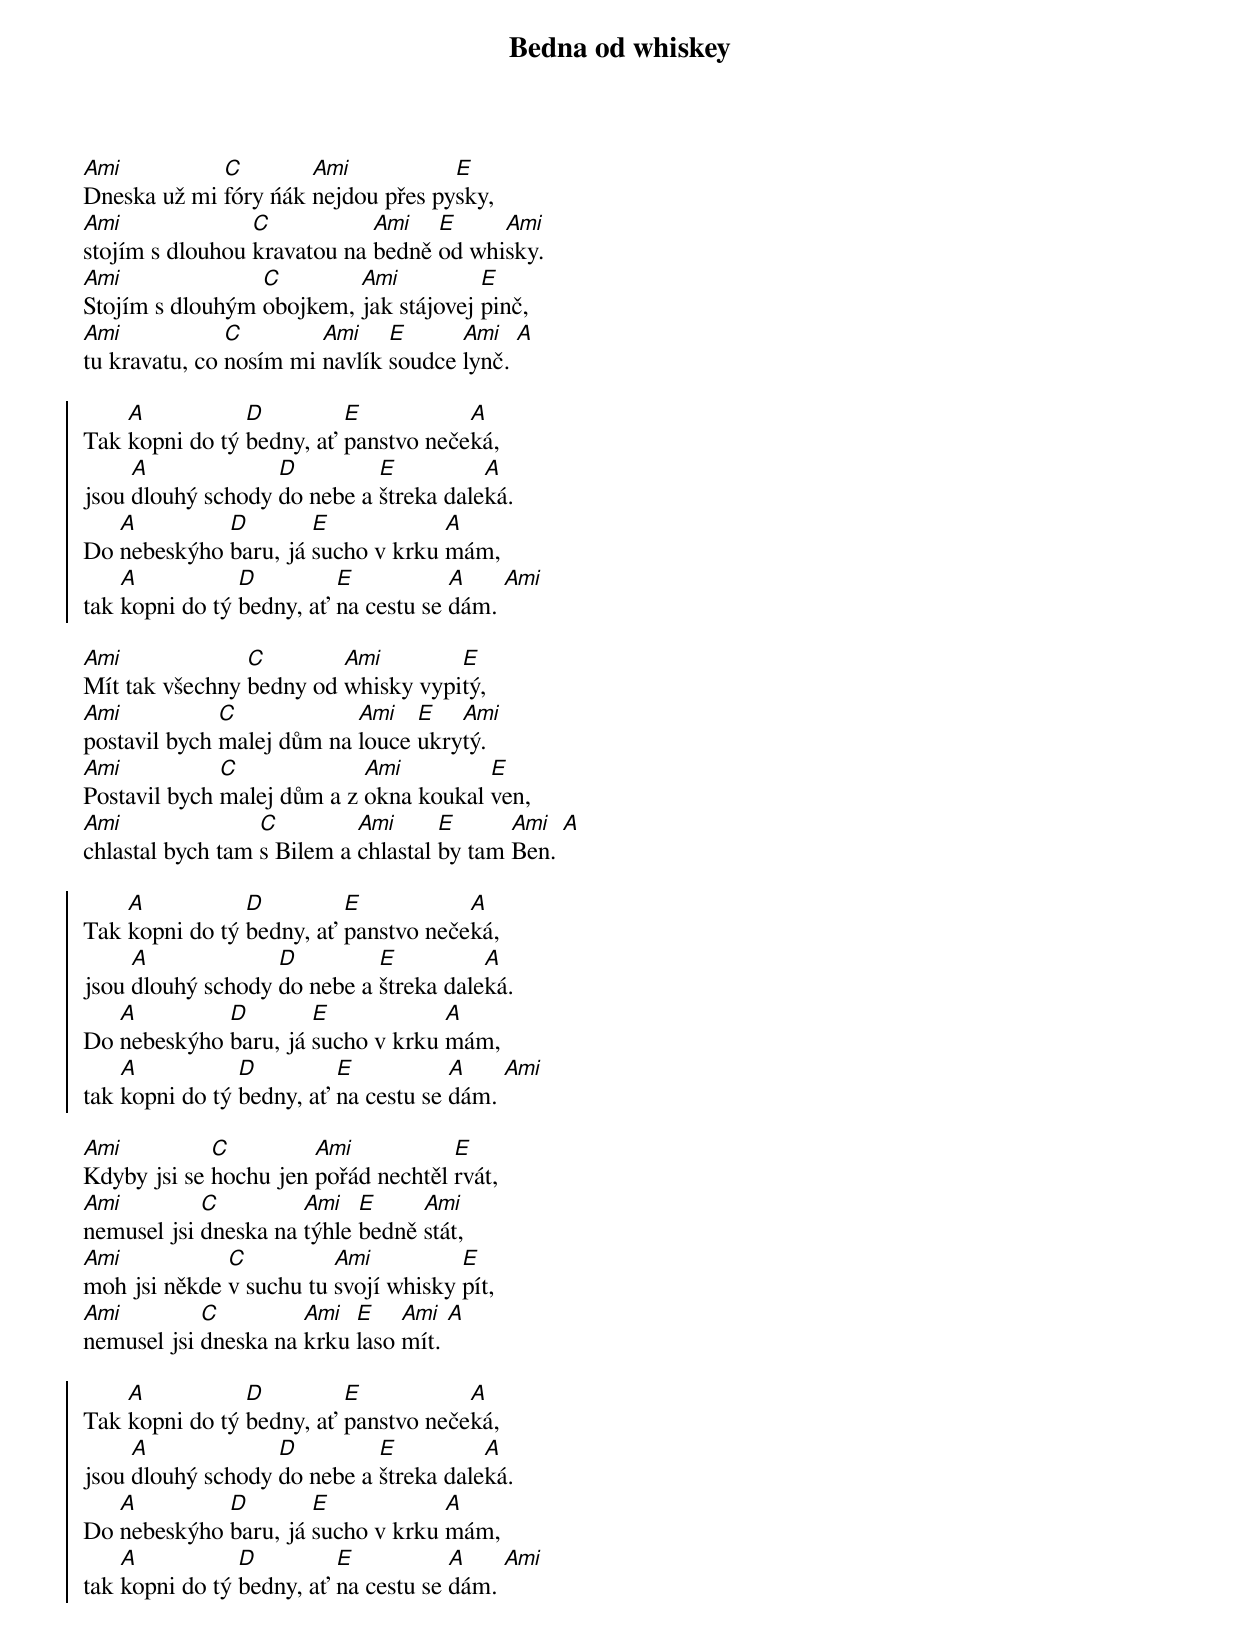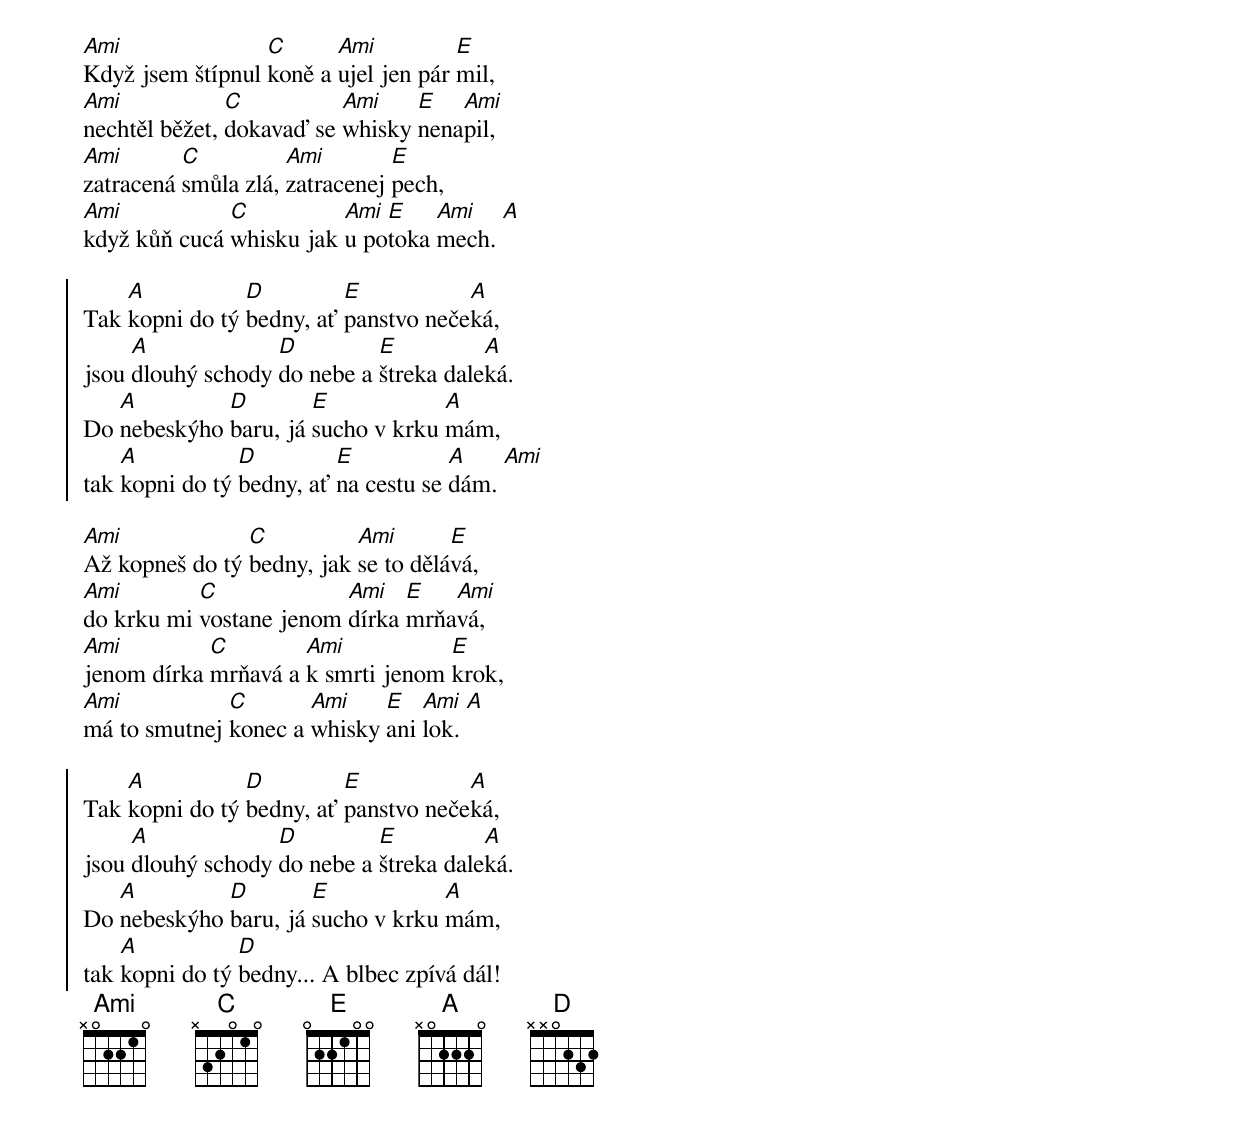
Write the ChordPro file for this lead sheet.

{title: Bedna od whiskey}
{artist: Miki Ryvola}
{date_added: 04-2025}
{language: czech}
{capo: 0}
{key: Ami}

{start_of_verse}
[Ami]Dneska už mi [C]fóry ńák [Ami]nejdou přes py[E]sky,
[Ami]stojím s dlouhou [C]kravatou na [Ami]bedně [E]od whi[Ami]sky.
[Ami]Stojím s dlouhým [C]obojkem, [Ami]jak stájovej [E]pinč,
[Ami]tu kravatu, co [C]nosím mi [Ami]navlík [E]soudce [Ami]lynč. [A]
{end_of_verse}

{start_of_chorus}
Tak [A]kopni do tý [D]bedny, ať [E]panstvo neče[A]ká,
jsou [A]dlouhý schody [D]do nebe a [E]štreka dale[A]ká.
Do [A]nebeskýho [D]baru, já [E]sucho v krku [A]mám,
tak [A]kopni do tý [D]bedny, ať [E]na cestu se [A]dám. [Ami]
{end_of_chorus}

{start_of_verse}
[Ami]Mít tak všechny [C]bedny od [Ami]whisky vypi[E]tý,
[Ami]postavil bych [C]malej dům na [Ami]louce [E]ukry[Ami]tý.
[Ami]Postavil bych [C]malej dům a z [Ami]okna koukal [E]ven,
[Ami]chlastal bych tam [C]s Bilem a [Ami]chlastal [E]by tam [Ami]Ben. [A]
{end_of_verse}

{start_of_chorus}
Tak [A]kopni do tý [D]bedny, ať [E]panstvo neče[A]ká,
jsou [A]dlouhý schody [D]do nebe a [E]štreka dale[A]ká.
Do [A]nebeskýho [D]baru, já [E]sucho v krku [A]mám,
tak [A]kopni do tý [D]bedny, ať [E]na cestu se [A]dám. [Ami]
{end_of_chorus}

{start_of_verse}
[Ami]Kdyby jsi se [C]hochu jen [Ami]pořád nechtěl [E]rvát,
[Ami]nemusel jsi [C]dneska na [Ami]týhle [E]bedně [Ami]stát,
[Ami]moh jsi někde [C]v suchu tu [Ami]svojí whisky [E]pít,
[Ami]nemusel jsi [C]dneska na [Ami]krku [E]laso [Ami]mít. [A]
{end_of_verse}

{start_of_chorus}
Tak [A]kopni do tý [D]bedny, ať [E]panstvo neče[A]ká,
jsou [A]dlouhý schody [D]do nebe a [E]štreka dale[A]ká.
Do [A]nebeskýho [D]baru, já [E]sucho v krku [A]mám,
tak [A]kopni do tý [D]bedny, ať [E]na cestu se [A]dám. [Ami]
{end_of_chorus}

{start_of_verse}
[Ami]Když jsem štípnul [C]koně a [Ami]ujel jen pár [E]mil,
[Ami]nechtěl běžet, [C]dokavaď se [Ami]whisky [E]nena[Ami]pil,
[Ami]zatracená [C]smůla zlá, [Ami]zatracenej [E]pech,
[Ami]když kůň cucá [C]whisku jak [Ami]u po[E]toka [Ami]mech. [A]
{end_of_verse}

{start_of_chorus}
Tak [A]kopni do tý [D]bedny, ať [E]panstvo neče[A]ká,
jsou [A]dlouhý schody [D]do nebe a [E]štreka dale[A]ká.
Do [A]nebeskýho [D]baru, já [E]sucho v krku [A]mám,
tak [A]kopni do tý [D]bedny, ať [E]na cestu se [A]dám. [Ami]
{end_of_chorus}

{start_of_verse}
[Ami]Až kopneš do tý [C]bedny, jak [Ami]se to dělá[E]vá,
[Ami]do krku mi [C]vostane jenom [Ami]dírka [E]mrňa[Ami]vá,
[Ami]jenom dírka [C]mrňavá a [Ami]k smrti jenom [E]krok,
[Ami]má to smutnej [C]konec a [Ami]whisky [E]ani [Ami]lok. [A]
{end_of_verse}

{start_of_chorus}
Tak [A]kopni do tý [D]bedny, ať [E]panstvo neče[A]ká,
jsou [A]dlouhý schody [D]do nebe a [E]štreka dale[A]ká.
Do [A]nebeskýho [D]baru, já [E]sucho v krku [A]mám,
tak [A]kopni do tý [D]bedny... A blbec zpívá dál!
{end_of_chorus}
